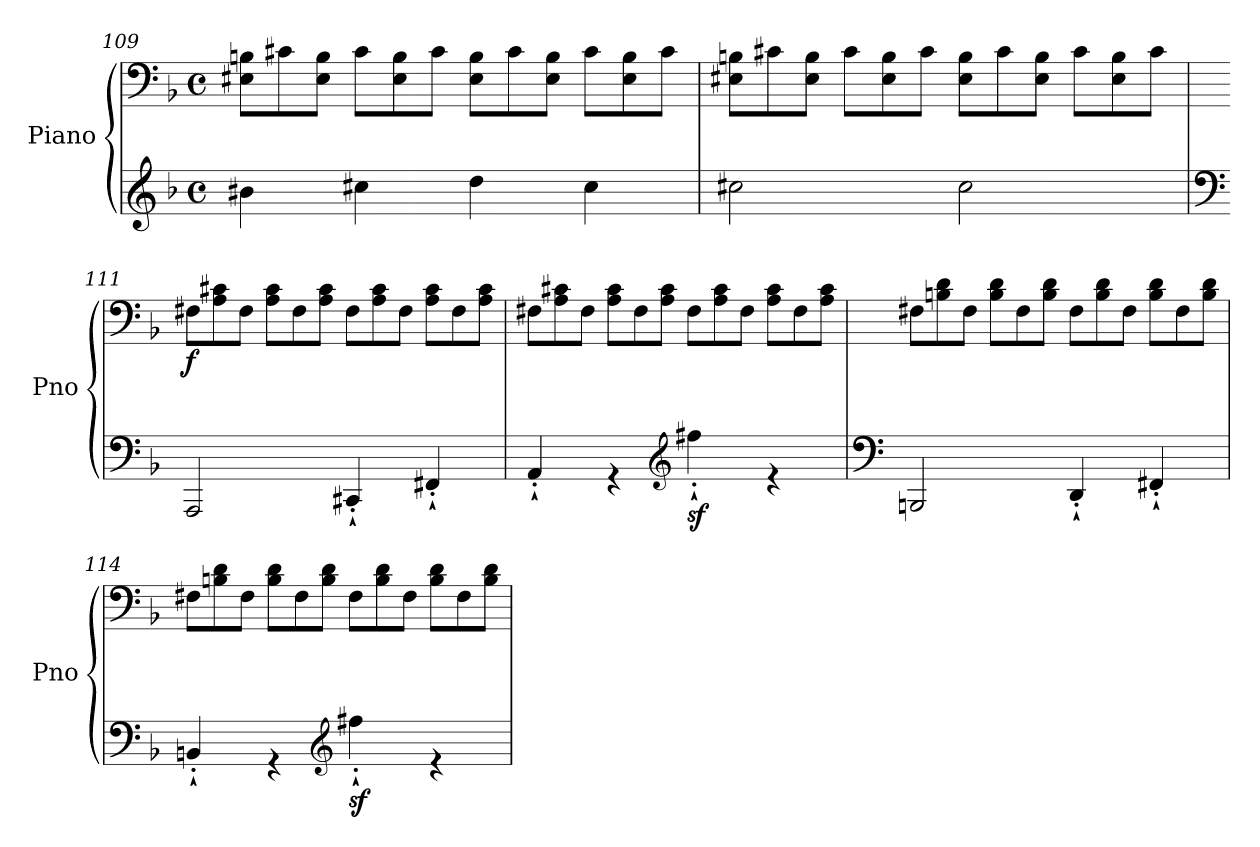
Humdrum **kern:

**kern	**kern	**dynam
*part1	*part1	*part1
*staff2	*staff1	*staff1/2
*I"Piano	*	*
*I'Pno	*	*
!!LO:LB:g=z
*clefG2	*clefF4	*
*k[b-]	*k[b-]	*
*M4/4	*M4/4	*
*met(c)	*met(c)	*
=109	=109	=109
*^	*	*
*	*	*Xtuplet	*
1ryy	4b#X\	12E#X\ 12Bn\L	.
.	.	12c#X\	.
.	.	12E#\ 12B\J	.
.	4cc#X\	12c#\L	.
.	.	12E#\ 12B\	.
.	.	12c#\J	.
.	4dd\	12E#\ 12B\L	.
.	.	12c#\	.
.	.	12E#\ 12B\J	.
.	4cc#\	12c#\L	.
.	.	12E#\ 12B\	.
.	.	12c#\J	.
!!LO:LB:g=z
=110	=110	=110	=110
1ryy	2cc#X\	12E#X\ 12Bn\L	.
.	.	12c#X\	.
.	.	12E#\ 12B\J	.
.	.	12c#\L	.
.	.	12E#\ 12B\	.
.	.	12c#\J	.
.	2cc#\	12E#\ 12B\L	.
.	.	12c#\	.
.	.	12E#\ 12B\J	.
.	.	12c#\L	.
.	.	12E#\ 12B\	.
.	.	12c#\J	.
=111	=111	=111	=111
*clefF4	*	*	*
!	!	!	!LO:DY:b
1ryy	2AAA/	12F#X\L	f
.	.	12A\ 12c#X\	.
.	.	12F#\J	.
.	.	12A\ 12c#\L	.
.	.	12F#\	.
.	.	12A\ 12c#\J	.
.	4CC#X'`/	12F#\L	.
.	.	12A\ 12c#\	.
.	.	12F#\J	.
.	4FF#X'`/	12A\ 12c#\L	.
.	.	12F#\	.
.	.	12A\ 12c#\J	.
=112	=112	=112	=112
1ryy	4AA'`/	12F#X\L	.
.	.	12A\ 12c#X\	.
.	.	12F#\J	.
.	4r	12A\ 12c#\L	.
.	.	12F#\	.
.	.	12A\ 12c#\J	.
*clefG2	*	*	*
!	!	!	!LO:DY:b=2
.	4ff#X'`\	12F#\L	sf
.	.	12A\ 12c#\	.
.	.	12F#\J	.
.	4r	12A\ 12c#\L	.
.	.	12F#\	.
.	.	12A\ 12c#\J	.
!!LO:LB:g=z
=113	=113	=113	=113
*clefF4	*	*	*
1ryy	2BBBn/	12F#X\L	.
.	.	12Bn\ 12d\	.
.	.	12F#\J	.
.	.	12B\ 12d\L	.
.	.	12F#\	.
.	.	12B\ 12d\J	.
.	4DD'`/	12F#\L	.
.	.	12B\ 12d\	.
.	.	12F#\J	.
.	4FF#X'`/	12B\ 12d\L	.
.	.	12F#\	.
.	.	12B\ 12d\J	.
=114	=114	=114	=114
1ryy	4BBn'`/	12F#X\L	.
.	.	12Bn\ 12d\	.
.	.	12F#\J	.
.	4r	12B\ 12d\L	.
.	.	12F#\	.
.	.	12B\ 12d\J	.
*clefG2	*	*	*
!	!	!	!LO:DY:b=2
.	4ff#X'`\	12F#\L	sf
.	.	12B\ 12d\	.
.	.	12F#\J	.
.	4r	12B\ 12d\L	.
.	.	12F#\	.
.	.	12B\ 12d\J	.
*v	*v	*	*
=	=	=
*-	*-	*-
